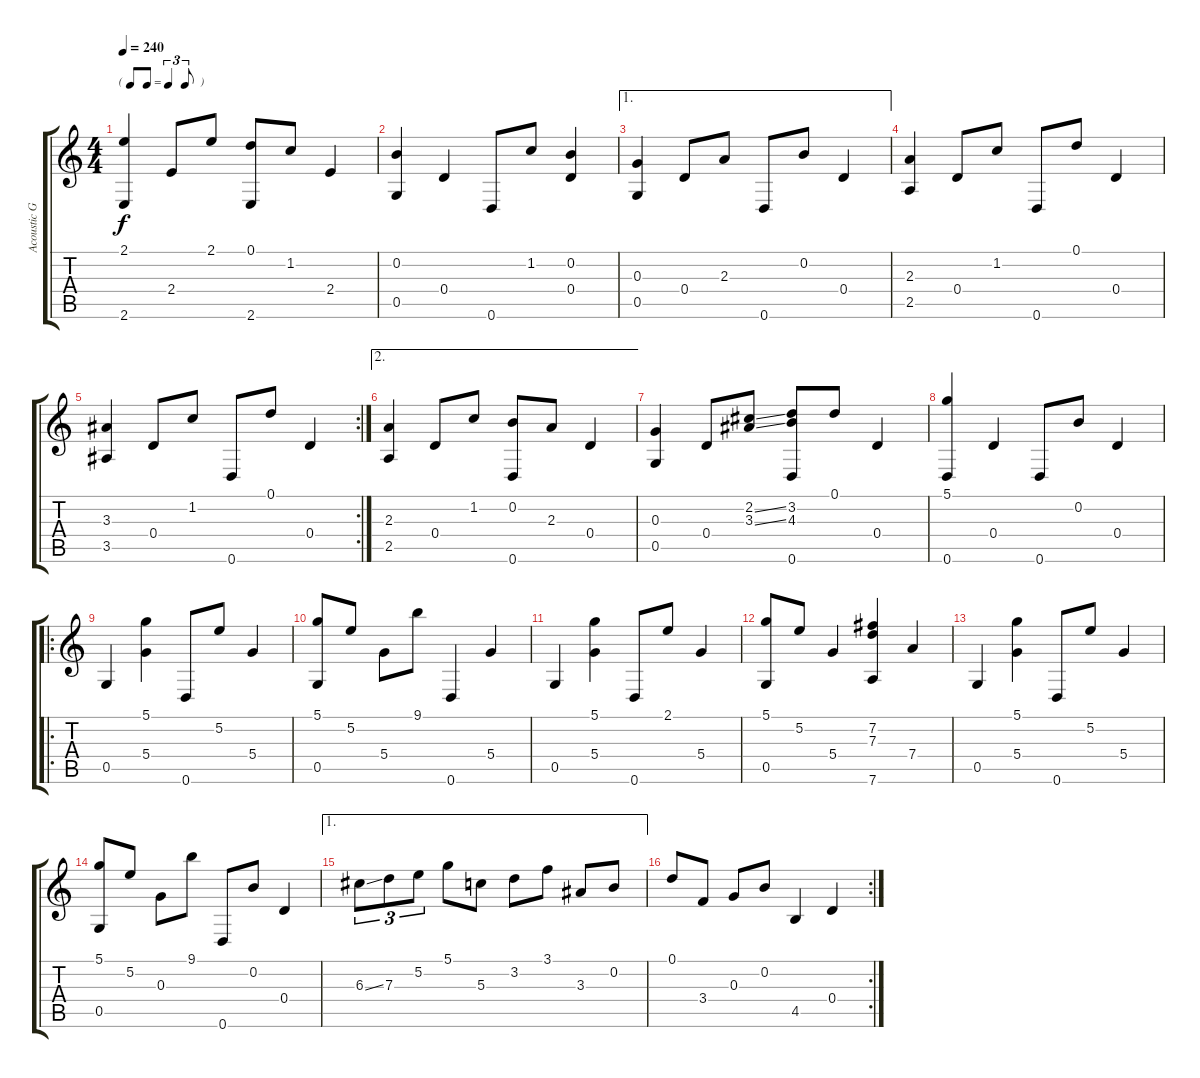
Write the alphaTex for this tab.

\track ("Acoustic Guitar (steel)" "Acoustic G") {instrument acousticguitarsteel}
\staff {score tabs}
\tuning (D4 B3 G3 D3 G2 D2) {hide}
\ts (4 4)
\tf triplet8th
\tempo 240
\clef g2
\ks c
(2.1 2.6).4{dy f} 2.4.8 2.1.8 (0.1 2.6).8 1.2.8 2.4.4 |
(0.2 0.5).4 0.4.4 0.6.8 1.2.8 (0.2 0.4).4 |
\ae 1
(0.3 0.5).4 0.4.8 2.3.8 0.6.8 0.2.8 0.4.4 |
(2.3 2.5).4 0.4.8 1.2.8 0.6.8 0.1.8 0.4.4 |
\rc 2
(3.3 3.5).4 0.4.8 1.2.8 0.6.8 0.1.8 0.4.4 |
\ae 2
(2.3 2.5).4 0.4.8 1.2.8 (0.2 0.6).8 2.3.8 0.4.4 |
(0.3 0.5).4 0.4.8 (2.2{ss} 3.3{ss}).8 (3.2 4.3 0.6).8 0.1.8 0.4.4 |
(5.1 0.6).4 0.4.4 0.6.8 0.2.8 0.4.4 |
\ro
0.5.4 (5.1 5.4).4 0.6.8 5.2.8 5.4.4 |
(5.1 0.5).8 5.2.8 5.4.8 9.1.8 0.6.4 5.4.4 |
0.5.4 (5.1 5.4).4 0.6.8 2.1.8 5.4.4 |
(5.1 0.5).8 5.2.8 5.4.4 (7.2 7.3 7.6).4 7.4.4 |
0.5.4 (5.1 5.4).4 0.6.8 5.2.8 5.4.4 |
(5.1 0.5).8 5.2.8 0.3.8 9.1.8 0.6.8 0.2.8 0.4.4 |
\ae 1
6.3{ss}.8{tu (3 2)} 7.3.8{tu (3 2)} 5.2.8{tu (3 2)} 5.1.8 5.3.8 3.2.8 3.1.8 3.3.8 0.2.8 |
\rc 2
0.1.8 3.4.8 0.3.8 0.2.8 4.5.4 0.4.4
